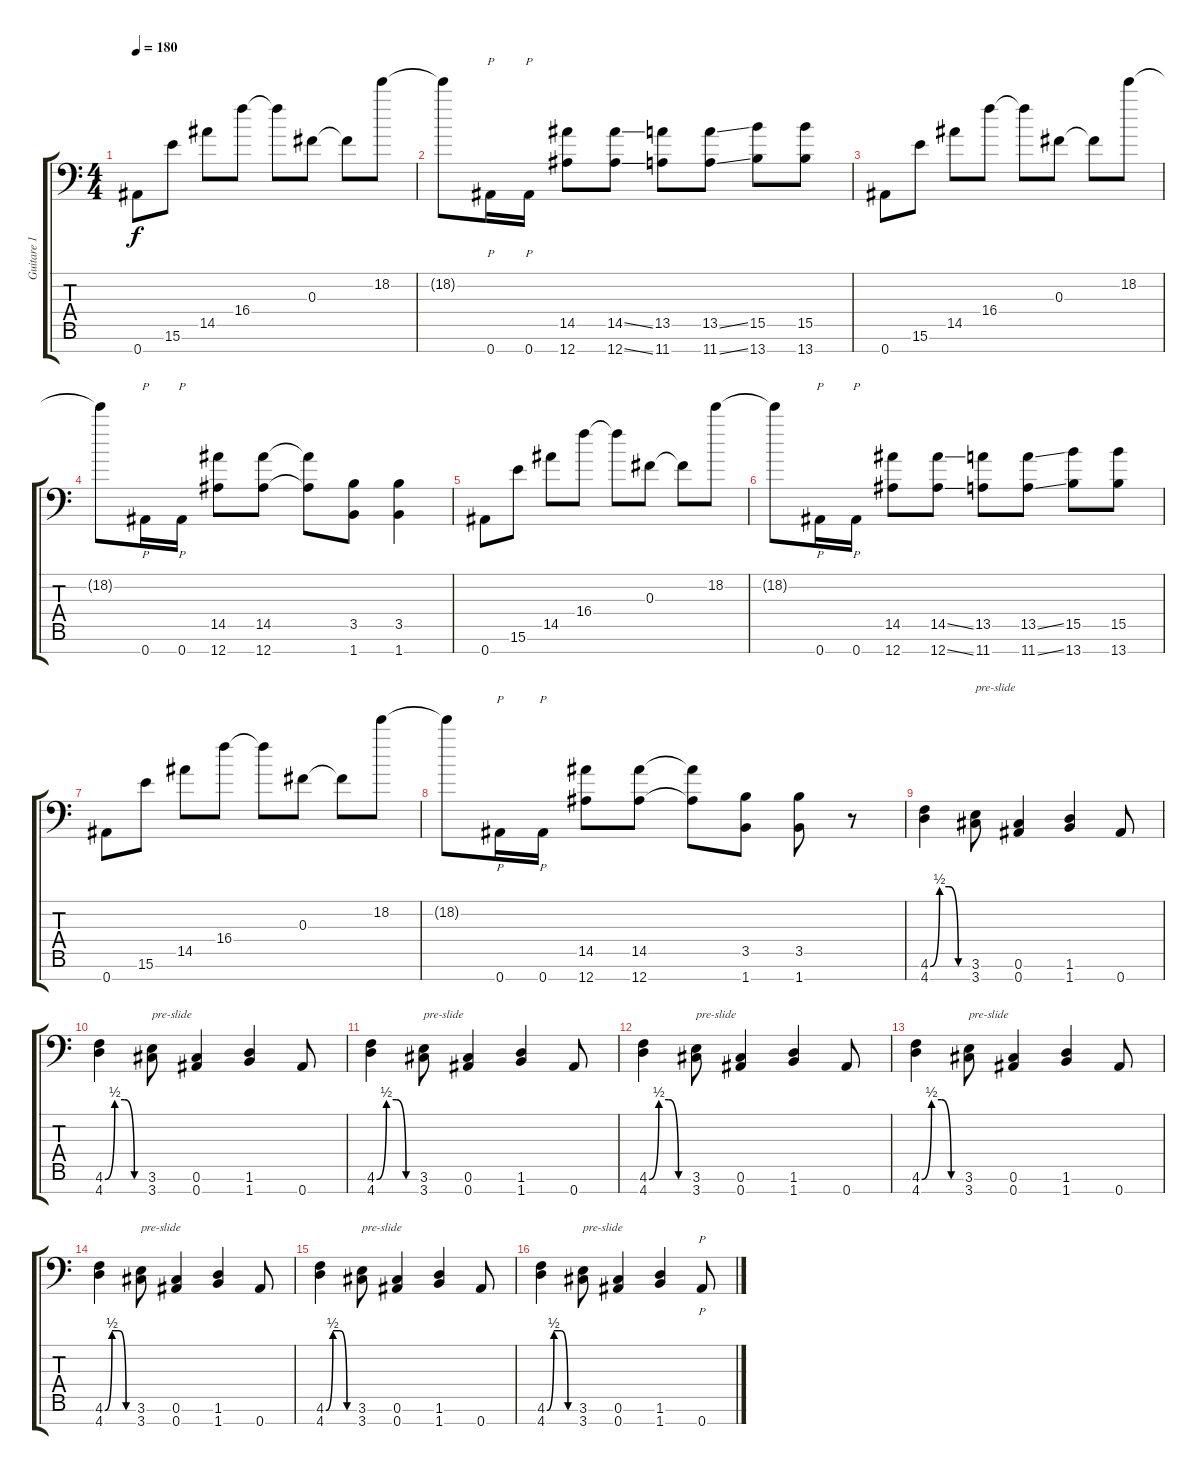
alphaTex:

\track ("Guitare 1" "Guitare 1") {instrument distortionguitar}
\staff {score tabs}
\tuning (Eb4 Bb3 Gb3 Db3 Ab2 Db2 Bb1) {hide}
\ts (4 4)
\tempo 180
\clef f4
\ks c
0.7.8{dy f} 15.6.8 14.5.8 16.4.8 16.4{t}.8 0.3.8 0.3{t}.8 18.2.8 |
18.2{t}.8 0.7.16{p} 0.7.16{p} (14.5 12.7).8 (14.5{ss} 12.7{ss}).8 (13.5 11.7).8 (13.5{ss} 11.7{ss}).8 (15.5 13.7).8 (15.5 13.7).8 |
0.7.8 15.6.8 14.5.8 16.4.8 16.4{t}.8 0.3.8 0.3{t}.8 18.2.8 |
18.2{t}.8 0.7.16{p} 0.7.16{p} (14.5 12.7).8 (14.5 12.7).8 (14.5{t} 12.7{t}).8 (3.5 1.7).8 (3.5 1.7).4 |
0.7.8 15.6.8 14.5.8 16.4.8 16.4{t}.8 0.3.8 0.3{t}.8 18.2.8 |
18.2{t}.8 0.7.16{p} 0.7.16{p} (14.5 12.7).8 (14.5{ss} 12.7{ss}).8 (13.5 11.7).8 (13.5{ss} 11.7{ss}).8 (15.5 13.7).8 (15.5 13.7).8 |
0.7.8 15.6.8 14.5.8 16.4.8 16.4{t}.8 0.3.8 0.3{t}.8 18.2.8 |
18.2{t}.8 0.7.16{p} 0.7.16{p} (14.5 12.7).8 (14.5 12.7).8 (14.5{t} 12.7{t}).8 (3.5 1.7).8 (3.5 1.7).8 r.8 |
(4.6{be (custom 0 0 15 2 30 2 45 0 60 0)} 4.7).4 (3.6 3.7).8{txt "pre-slide"} (0.6 0.7).4 (1.6 1.7).4 0.7.8 |
(4.6{be (custom 0 0 15 2 30 2 45 0 60 0)} 4.7).4 (3.6 3.7).8{txt "pre-slide"} (0.6 0.7).4 (1.6 1.7).4 0.7.8 |
(4.6{be (custom 0 0 15 2 30 2 45 0 60 0)} 4.7).4 (3.6 3.7).8{txt "pre-slide"} (0.6 0.7).4 (1.6 1.7).4 0.7.8 |
(4.6{be (custom 0 0 15 2 30 2 45 0 60 0)} 4.7).4 (3.6 3.7).8{txt "pre-slide"} (0.6 0.7).4 (1.6 1.7).4 0.7.8 |
(4.6{be (custom 0 0 15 2 30 2 45 0 60 0)} 4.7).4 (3.6 3.7).8{txt "pre-slide"} (0.6 0.7).4 (1.6 1.7).4 0.7.8 |
(4.6{be (custom 0 0 15 2 30 2 45 0 60 0)} 4.7).4 (3.6 3.7).8{txt "pre-slide"} (0.6 0.7).4 (1.6 1.7).4 0.7.8 |
(4.6{be (custom 0 0 15 2 30 2 45 0 60 0)} 4.7).4 (3.6 3.7).8{txt "pre-slide"} (0.6 0.7).4 (1.6 1.7).4 0.7.8 |
(4.6{be (custom 0 0 15 2 30 2 45 0 60 0)} 4.7).4 (3.6 3.7).8{txt "pre-slide"} (0.6 0.7).4 (1.6 1.7).4 0.7.8{p}
